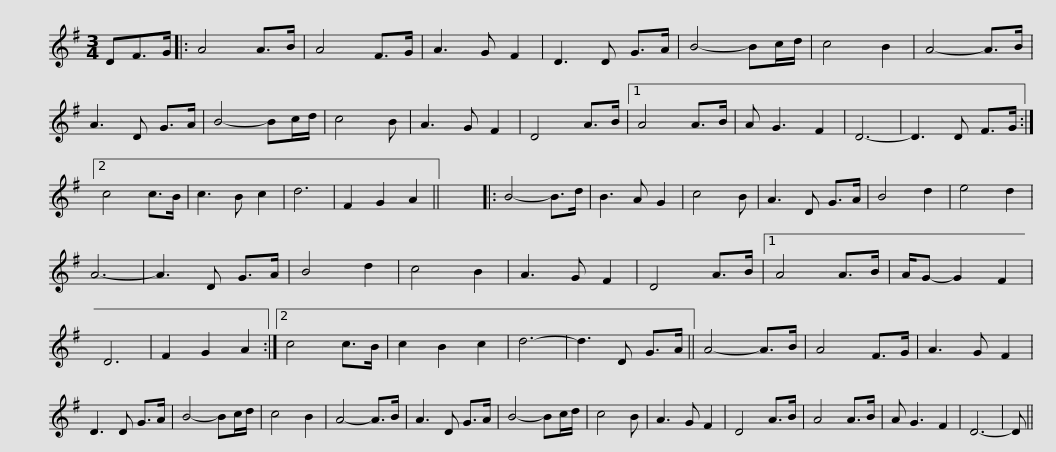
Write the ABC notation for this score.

X:1
L:1/8
M:3/4
I:linebreak $
K:G
V:1 treble
V:1
 DF>G |: A4 A>B | A4 F>G | A3 G F2 | D3 D G>A | %5
 B4- Bc/d/ | c4 B2 | A4- A>B | A3 D G>A | B4- Bc/d/ |$ %10
 c4 B | A3 G F2 | D4 A>B |1 A4 A>B | A G3 F2 | %15
 D6- | D3 D F>G :|2 c4 c>B | c3 B c2 | d6 | %20
 F2 G2 A2 || x6 |:$ B4- B>d | B3 A G2 | c4 B | %25
 A3 D G>A | B4 d2 | e4 d2 | A6- | A3 D G>A | %30
 B4 d2 | c4 B2 | A3 G F2 | D4 A>B |1$ A4 A>B | %35
 A/G- G2 F2 | D6 | F2 G2 A2 :|2 c4 c>B | c2 B2 c2 | %40
 d6- | d3 D G>A || A4- A>B | A4 F>G | A3 G F2 |$ %45
 D3 D G>A | B4- Bc/d/ | c4 B2 | A4- A>B | A3 D G>A | %50
 B4- Bc/d/ | c4 B | A3 G F2 | D4 A>B | A4 A>B | %55
 A G3 F2 |$ D6- | D || %58
